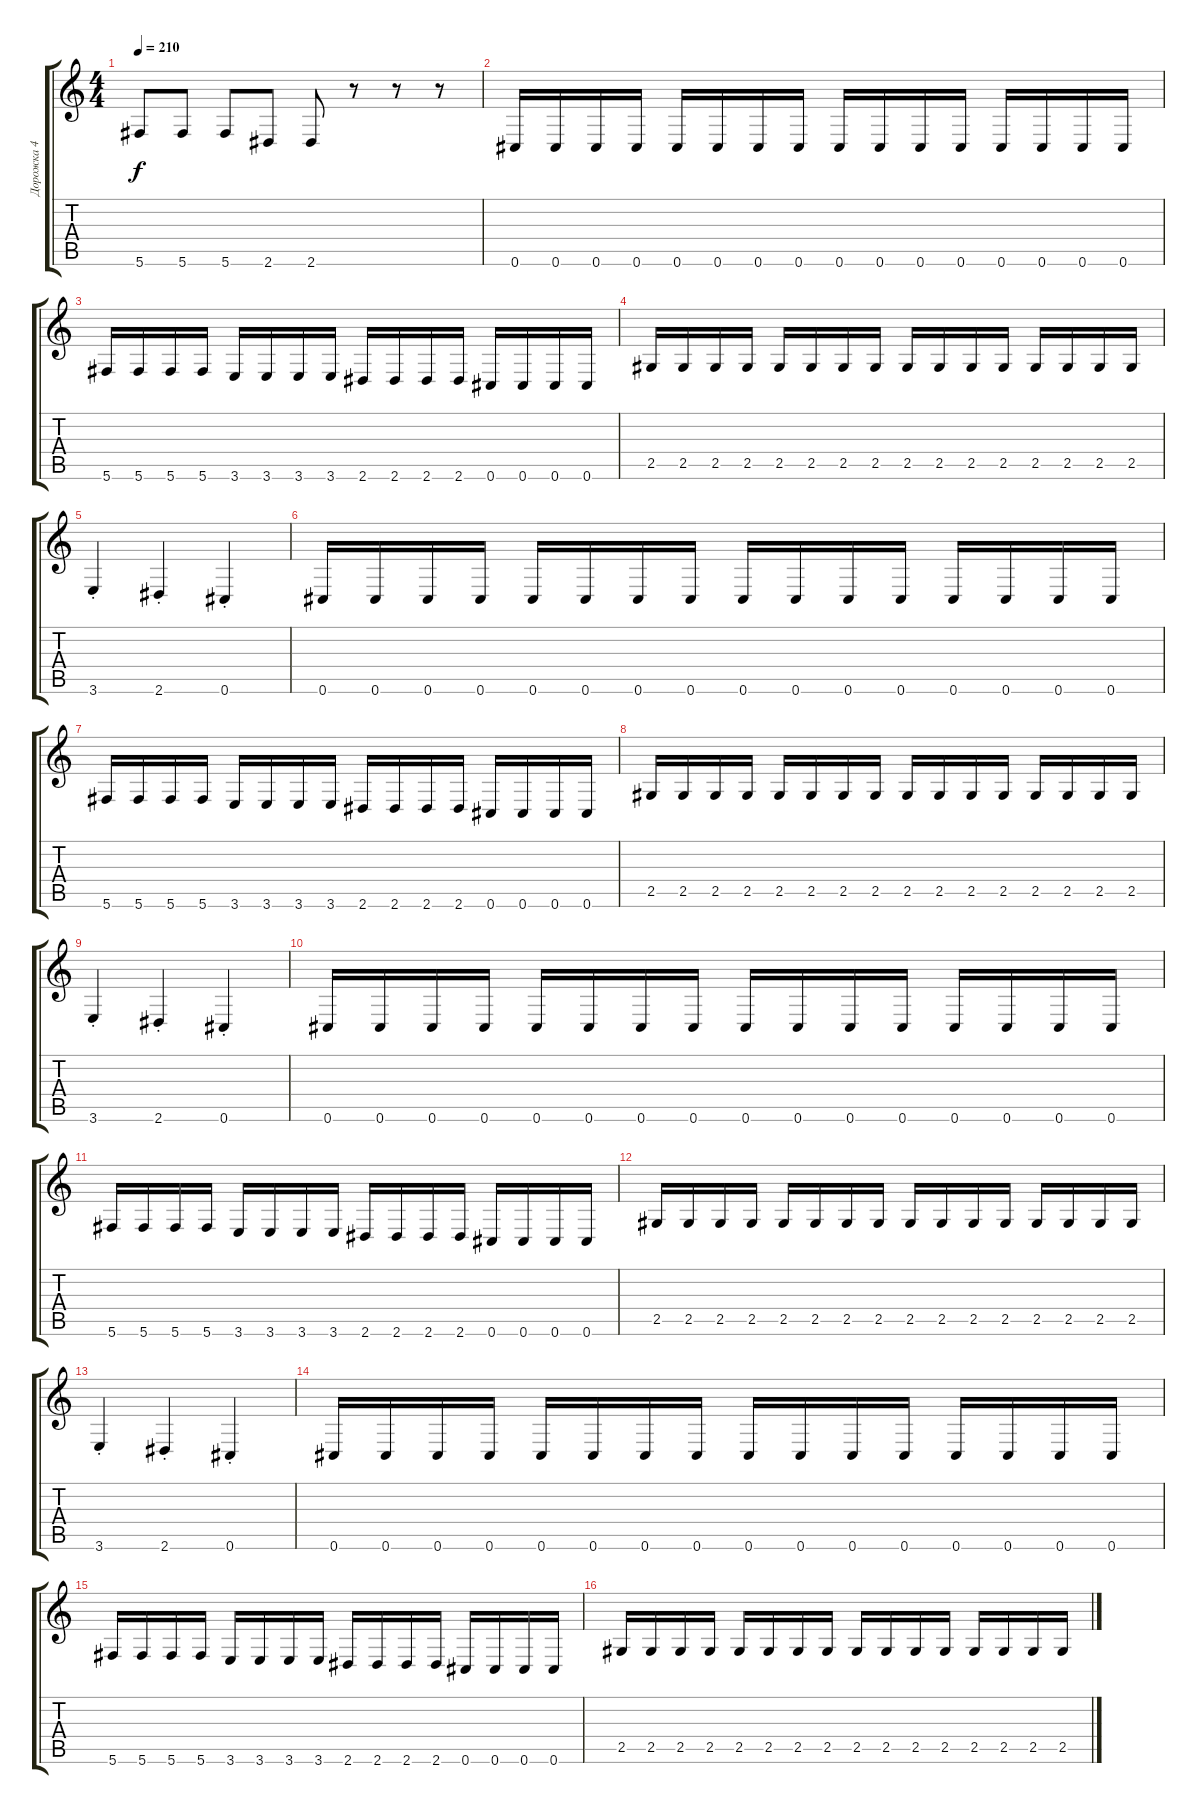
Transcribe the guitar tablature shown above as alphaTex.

\track ("Дорожка 4" "Дорожка 4") {instrument electricbassfinger}
\staff {score tabs}
\tuning (Db4 Ab3 E3 B2 Gb2 Db2) {hide}
\ts (4 4)
\tempo 210
\clef g2
\ks c
5.6.8{dy f} 5.6.8 5.6.8 2.6.8 2.6.8 r.8 r.8 r.8 |
0.6.16 0.6.16 0.6.16 0.6.16 0.6.16 0.6.16 0.6.16 0.6.16 0.6.16 0.6.16 0.6.16 0.6.16 0.6.16 0.6.16 0.6.16 0.6.16 |
5.6.16 5.6.16 5.6.16 5.6.16 3.6.16 3.6.16 3.6.16 3.6.16 2.6.16 2.6.16 2.6.16 2.6.16 0.6.16 0.6.16 0.6.16 0.6.16 |
2.5.16 2.5.16 2.5.16 2.5.16 2.5.16 2.5.16 2.5.16 2.5.16 2.5.16 2.5.16 2.5.16 2.5.16 2.5.16 2.5.16 2.5.16 2.5.16 |
3.6{st}.4 2.6{st}.4 0.6{st}.4 |
0.6.16 0.6.16 0.6.16 0.6.16 0.6.16 0.6.16 0.6.16 0.6.16 0.6.16 0.6.16 0.6.16 0.6.16 0.6.16 0.6.16 0.6.16 0.6.16 |
5.6.16 5.6.16 5.6.16 5.6.16 3.6.16 3.6.16 3.6.16 3.6.16 2.6.16 2.6.16 2.6.16 2.6.16 0.6.16 0.6.16 0.6.16 0.6.16 |
2.5.16 2.5.16 2.5.16 2.5.16 2.5.16 2.5.16 2.5.16 2.5.16 2.5.16 2.5.16 2.5.16 2.5.16 2.5.16 2.5.16 2.5.16 2.5.16 |
3.6{st}.4 2.6{st}.4 0.6{st}.4 |
0.6.16 0.6.16 0.6.16 0.6.16 0.6.16 0.6.16 0.6.16 0.6.16 0.6.16 0.6.16 0.6.16 0.6.16 0.6.16 0.6.16 0.6.16 0.6.16 |
5.6.16 5.6.16 5.6.16 5.6.16 3.6.16 3.6.16 3.6.16 3.6.16 2.6.16 2.6.16 2.6.16 2.6.16 0.6.16 0.6.16 0.6.16 0.6.16 |
2.5.16 2.5.16 2.5.16 2.5.16 2.5.16 2.5.16 2.5.16 2.5.16 2.5.16 2.5.16 2.5.16 2.5.16 2.5.16 2.5.16 2.5.16 2.5.16 |
3.6{st}.4 2.6{st}.4 0.6{st}.4 |
0.6.16 0.6.16 0.6.16 0.6.16 0.6.16 0.6.16 0.6.16 0.6.16 0.6.16 0.6.16 0.6.16 0.6.16 0.6.16 0.6.16 0.6.16 0.6.16 |
5.6.16 5.6.16 5.6.16 5.6.16 3.6.16 3.6.16 3.6.16 3.6.16 2.6.16 2.6.16 2.6.16 2.6.16 0.6.16 0.6.16 0.6.16 0.6.16 |
2.5.16 2.5.16 2.5.16 2.5.16 2.5.16 2.5.16 2.5.16 2.5.16 2.5.16 2.5.16 2.5.16 2.5.16 2.5.16 2.5.16 2.5.16 2.5.16
